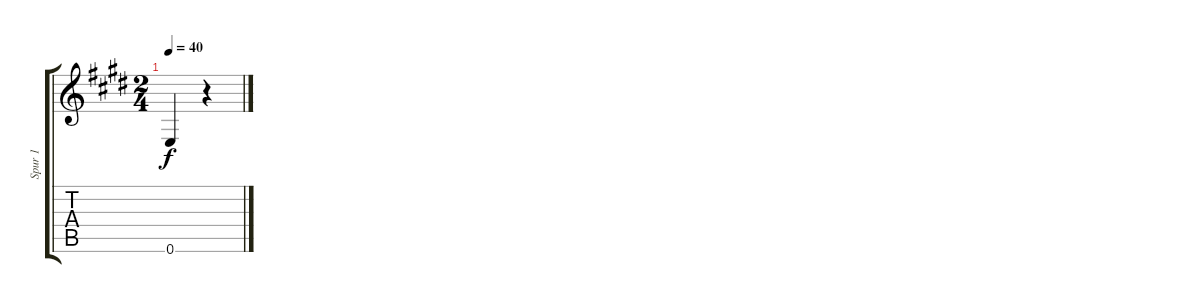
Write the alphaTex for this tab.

\track ("Spur 1" "Spur 1") {instrument acousticguitarnylon}
\staff {score tabs}
\tuning (E4 B3 G3 D3 A2 E2) {hide}
\ts (2 4)
\tempo 40
\clef g2
\ks e
0.6.4{dy f} r.4
